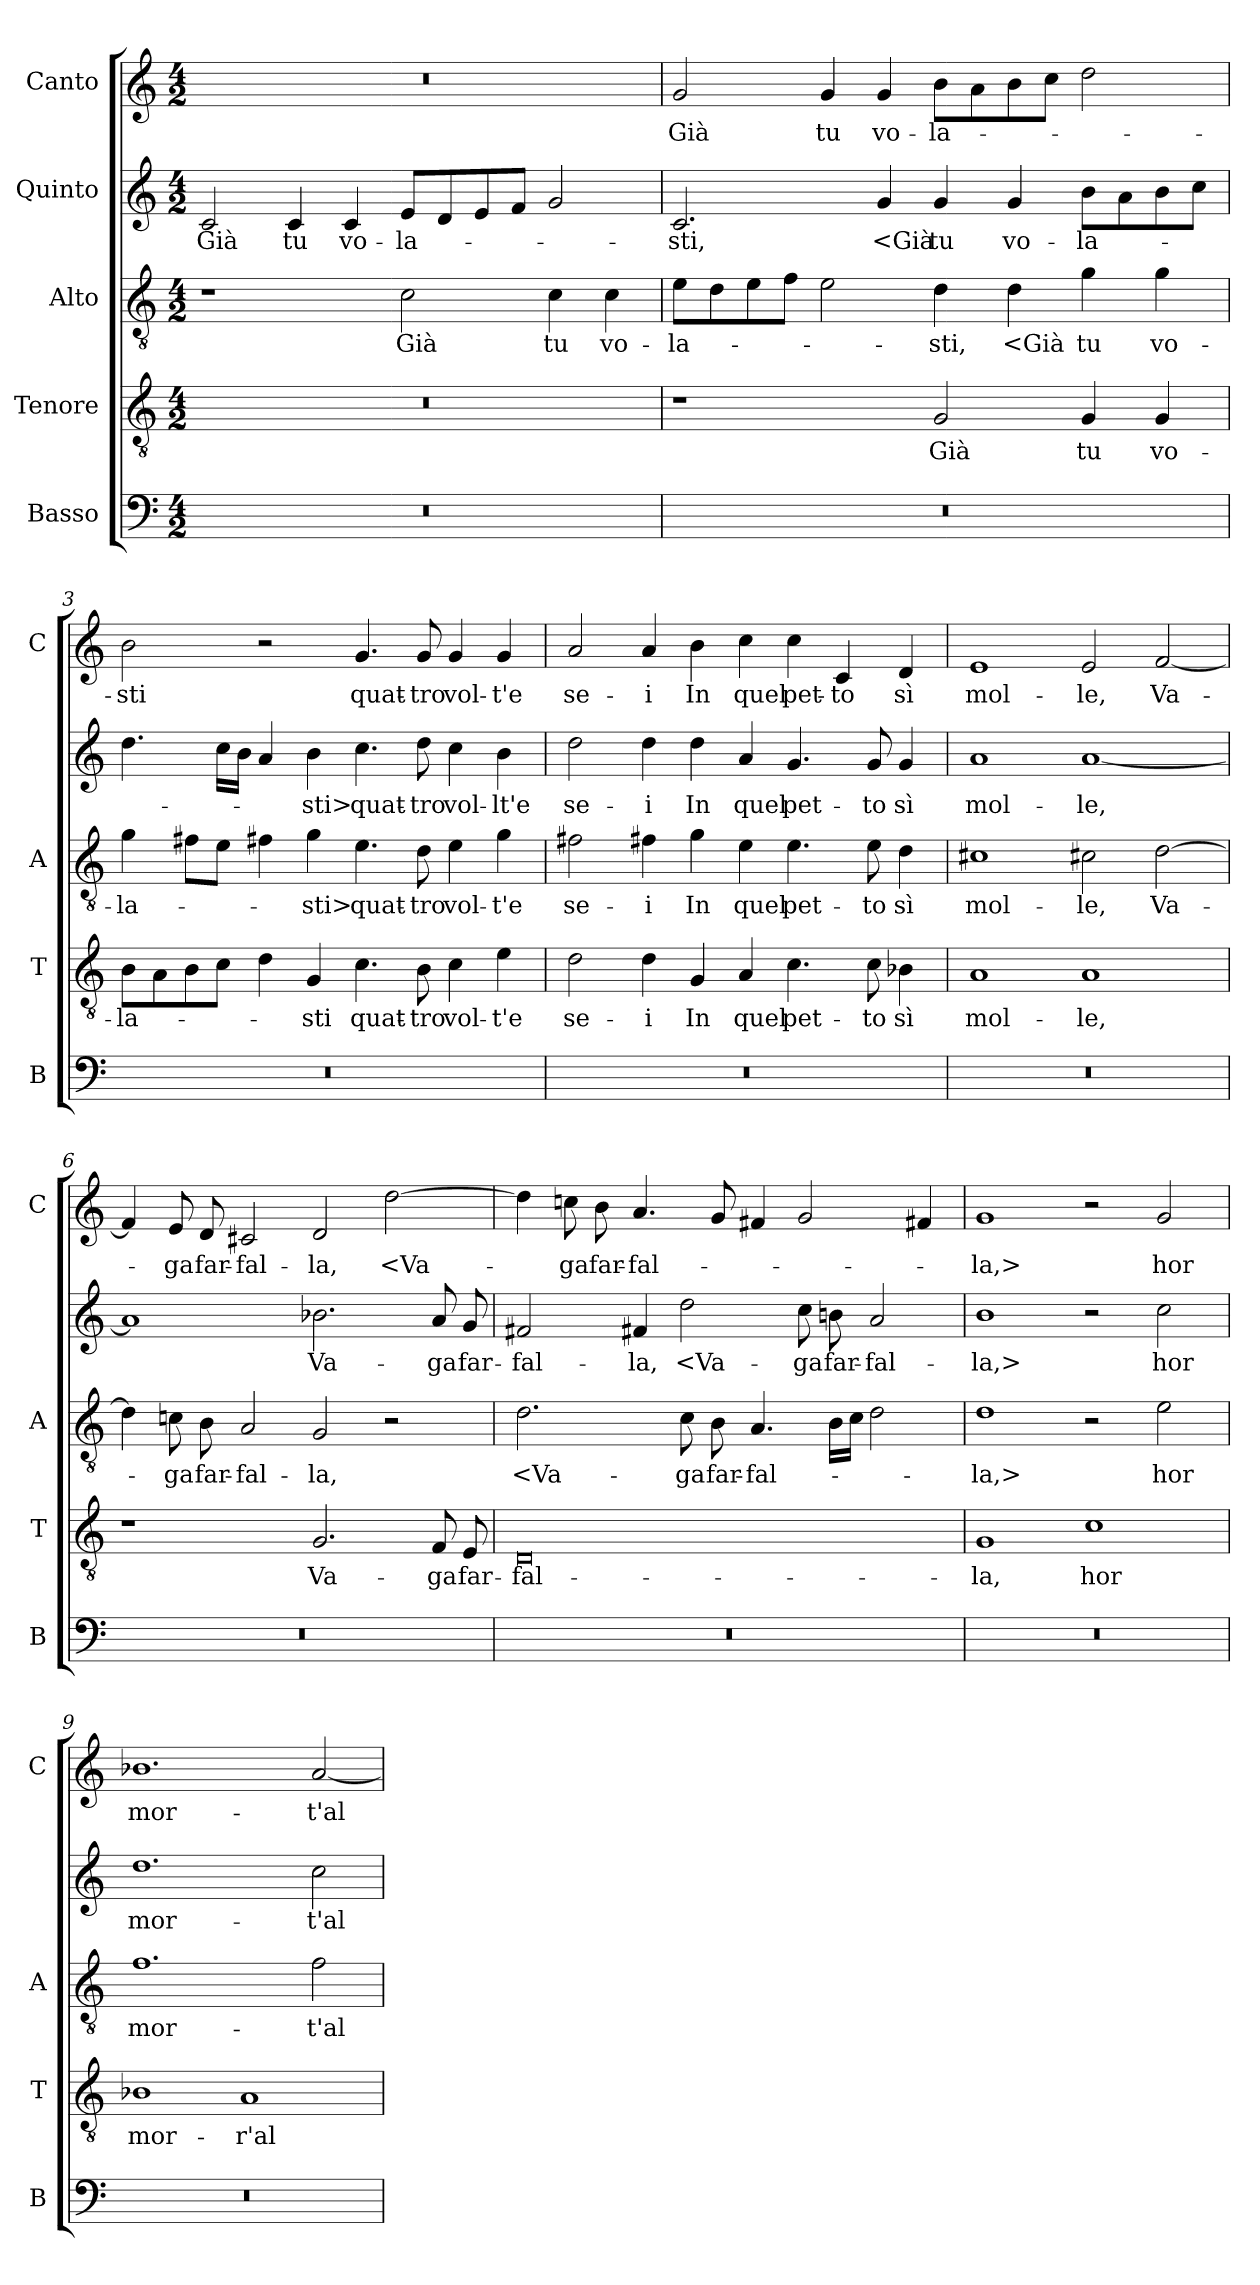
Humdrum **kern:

**kern	**kern	**text	**kern	**text	**kern	**text	**kern	**text
*part5	*part4	*part4	*part3	*part3	*part2	*part2	*part1	*part1
*staff5	*staff4	*staff4	*staff3	*staff3	*staff2	*staff2	*staff1	*staff1
*I"Basso	*I"Tenore	*	*I"Alto	*	*I"Quinto	*	*I"Canto	*
*I'B	*I'T	*	*I'A	*	*	*	*I'C	*
*clefF4	*clefGv2	*	*clefGv2	*	*clefG2	*	*clefG2	*
*k[]	*k[]	*	*k[]	*	*k[]	*	*k[]	*
*M4/2	*M4/2	*	*M4/2	*	*M4/2	*	*M4/2	*
=1	=1	=1	=1	=1	=1	=1	=1	=1
0r	0r	.	1r	.	2c	Già	0r	.
.	.	.	.	.	4c	tu	.	.
.	.	.	.	.	4c	vo-	.	.
.	.	.	2c	Già	8eL	-la-	.	.
.	.	.	.	.	8d	.	.	.
.	.	.	.	.	8e	.	.	.
.	.	.	.	.	8fJ	.	.	.
.	.	.	4c	tu	2g	.	.	.
.	.	.	4c	vo-	.	.	.	.
=2	=2	=2	=2	=2	=2	=2	=2	=2
0r	1r	.	8eL	-la-	2.c	-sti,	2g	Già
.	.	.	8d	.	.	.	.	.
.	.	.	8e	.	.	.	.	.
.	.	.	8fJ	.	.	.	.	.
.	.	.	2e	.	.	.	4g	tu
.	.	.	.	.	4g	<Già	4g	vo-
.	2G	Già	4d	-sti,	4g	tu	8bL	-la-
.	.	.	.	.	.	.	8a	.
.	.	.	4d	<Già	4g	vo-	8b	.
.	.	.	.	.	.	.	8ccJ	.
.	4G	tu	4g	tu	8bL	-la-	2dd	.
.	.	.	.	.	8a	.	.	.
.	4G	vo-	4g	vo-	8b	.	.	.
.	.	.	.	.	8ccJ	.	.	.
=3	=3	=3	=3	=3	=3	=3	=3	=3
0r	8BL	-la-	4g	-la-	4.dd	.	2b	-sti
.	8A	.	.	.	.	.	.	.
.	8B	.	8f#XL	.	.	.	.	.
.	8cJ	.	8eJ	.	16ccLL	.	.	.
.	.	.	.	.	16bJJ	.	.	.
.	4d	.	4f#X	.	4a	.	2r	.
.	4G	-sti	4g	-sti>	4b	-sti>	.	.
.	4.c	quat-	4.e	quat-	4.cc	quat-	4.g	quat-
.	8B	-tro	8d	-tro	8dd	-tro	8g	-tro
.	4c	vol-	4e	vol-	4cc	vol-	4g	vol-
.	4e	-t'e	4g	-t'e	4b	-lt'e	4g	-t'e
=4	=4	=4	=4	=4	=4	=4	=4	=4
0r	2d	se-	2f#X	se-	2dd	se-	2a	se-
.	4d	-i	4f#X	-i	4dd	-i	4a	-i
.	4G	In	4g	In	4dd	In	4b	In
.	4A	quel	4e	quel	4a	quel	4cc	quel
.	4.c	pet-	4.e	pet-	4.g	pet-	4cc	pet-
.	.	.	.	.	.	.	4c	-to
.	8c	-to	8e	-to	8g	-to	.	.
.	4B-X	sì	4d	sì	4g	sì	4d	sì
=5	=5	=5	=5	=5	=5	=5	=5	=5
0r	1A	mol-	1c#X	mol-	1a	mol-	1e	mol-
.	1A	-le,	2c#X	-le,	[1a	-le,	2e	-le,
.	.	.	[2d	Va-	.	.	[2f	Va-
=6	=6	=6	=6	=6	=6	=6	=6	=6
0r	1r	.	4d]	.	1a]	.	4f]	.
.	.	.	8cn	-ga	.	.	8e	-ga
.	.	.	8B	far-	.	.	8d	far-
.	.	.	2A	-fal-	.	.	2c#X	-fal-
.	2.G	Va-	2G	-la,	2.b-X	Va-	2d	-la,
.	.	.	2r	.	.	.	[2dd	<Va-
.	8F	-ga	.	.	8a	-ga	.	.
.	8E	far-	.	.	8g	far-	.	.
=7	=7	=7	=7	=7	=7	=7	=7	=7
0r	0D	-fal-	2.d	<Va-	2f#X	-fal-	4dd]	.
.	.	.	.	.	.	.	8ccn	-ga
.	.	.	.	.	.	.	8b	far-
.	.	.	.	.	4f#X	-la,	4.a	-fal-
.	.	.	8c	-ga	2dd	<Va-	.	.
.	.	.	8B	far-	.	.	8g	.
.	.	.	4.A	-fal-	.	.	4f#X	.
.	.	.	.	.	8cc	-ga	2g	.
.	.	.	16BLL	.	8bn	far-	.	.
.	.	.	16cJJ	.	.	.	.	.
.	.	.	2d	.	2a	-fal-	.	.
.	.	.	.	.	.	.	4f#X	.
=8	=8	=8	=8	=8	=8	=8	=8	=8
0r	1G	-la,	1d	-la,>	1b	-la,>	1g	-la,>
.	1c	hor	2r	.	2r	.	2r	.
.	.	.	2e	hor	2cc	hor	2g	hor
=9	=9	=9	=9	=9	=9	=9	=9	=9
0r	1B-X	mor-	1.f	mor-	1.dd	mor-	1.b-X	mor-
.	1A	-r'al	.	.	.	.	.	.
.	.	.	2f	-t'al	2cc	-t'al	[2a	-t'al
=	=	=	=	=	=	=	=	=
*-	*-	*-	*-	*-	*-	*-	*-	*-
